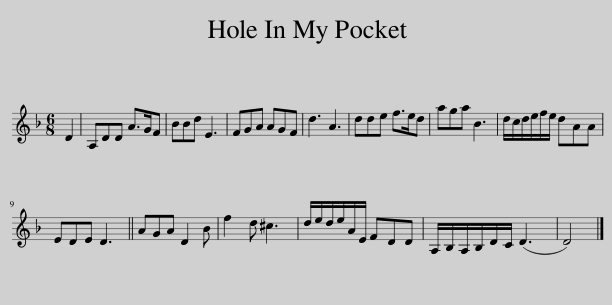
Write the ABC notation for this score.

X:1
L:1/8
M:6/8
I:linebreak $
K:Dmin
V:1 treble
V:1
 D2 | A,DD A>GF | BBd E3 | FGA AGF | d3 A3 | %5
 dde f>ed | aga B3 | d/c/d/e/f/e/ dAA |$ EDE D3 || AGA D2 B | %10
 f2 d ^c3 | d/e/d/e/A/E/ FDD | A,/B,/A,/B,/D/C/ (D3 | D4) |] %14
